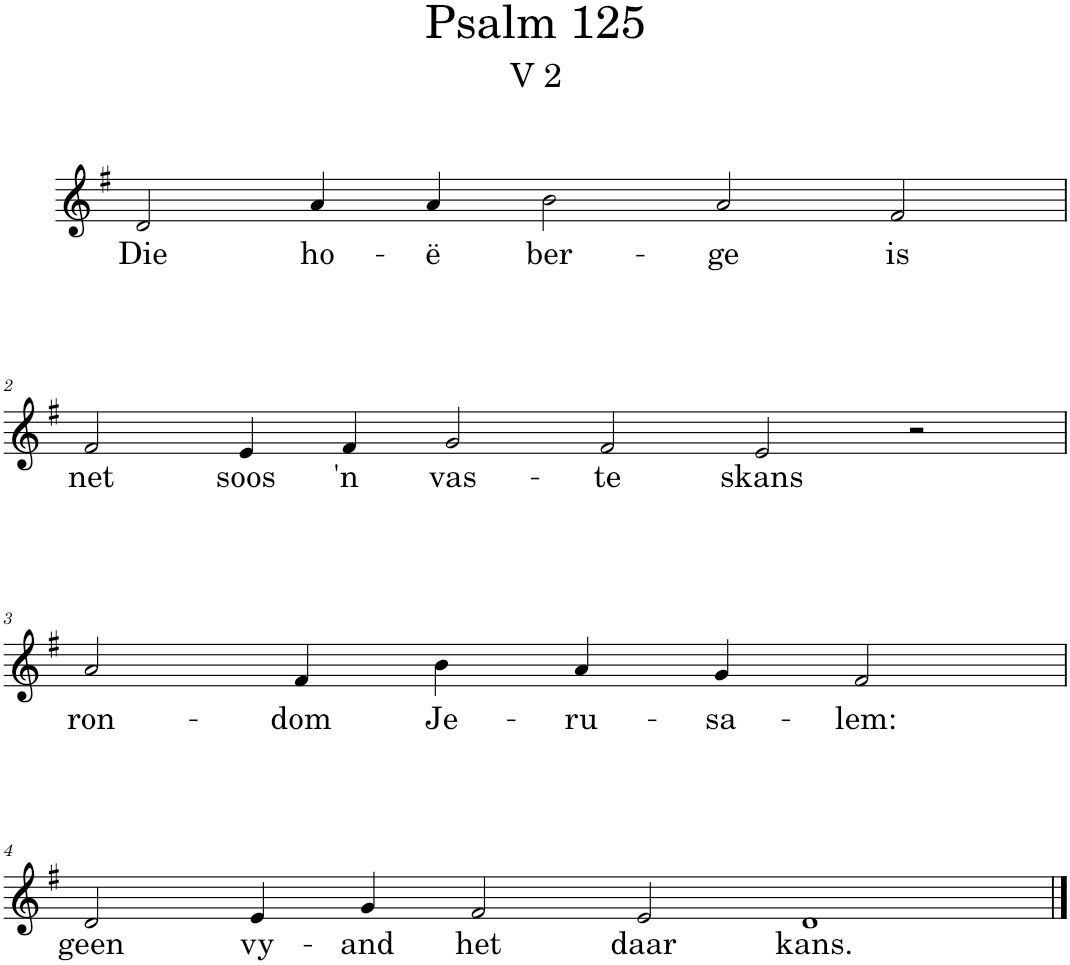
**kern	**text
*part1	*part1
*staff1	*staff1
*I"Pipe Organ	*
*I'Org.	*
*clefG2	*
*k[f#]	*
*M10/4	*
=1	=1
!	!LO:LY:b
2d/	Die
!	!LO:LY:b
4a/	ho-
!	!LO:LY:b
4a/	-ë
!	!LO:LY:b
2b\	ber-
!	!LO:LY:b
2a/	-ge
!	!LO:LY:b
2f#/	is
!!LO:LB:g=z
=2	=2
*M12/4	*
!	!LO:LY:b
2f#/	net
!	!LO:LY:b
4e/	soos
!	!LO:LY:b
4f#/	'n
!	!LO:LY:b
2g/	vas-
!	!LO:LY:b
2f#/	-te
!	!LO:LY:b
2e/	skans
2r	.
!!LO:LB:g=z
=3	=3
*M8/4	*
!	!LO:LY:b
2a/	ron-
!	!LO:LY:b
4f#/	-dom
!	!LO:LY:b
4b\	Je-
!	!LO:LY:b
4a/	-ru-
!	!LO:LY:b
4g/	-sa-
!	!LO:LY:b
2f#/	-lem:
!!LO:LB:g=z
=4	=4
*M12/4	*
!	!LO:LY:b
2d/	geen
!	!LO:LY:b
4e/	vy-
!	!LO:LY:b
4g/	-and
!	!LO:LY:b
2f#/	het
!	!LO:LY:b
2e/	daar
!	!LO:LY:b
1d	kans.
==	==
*-	*-
